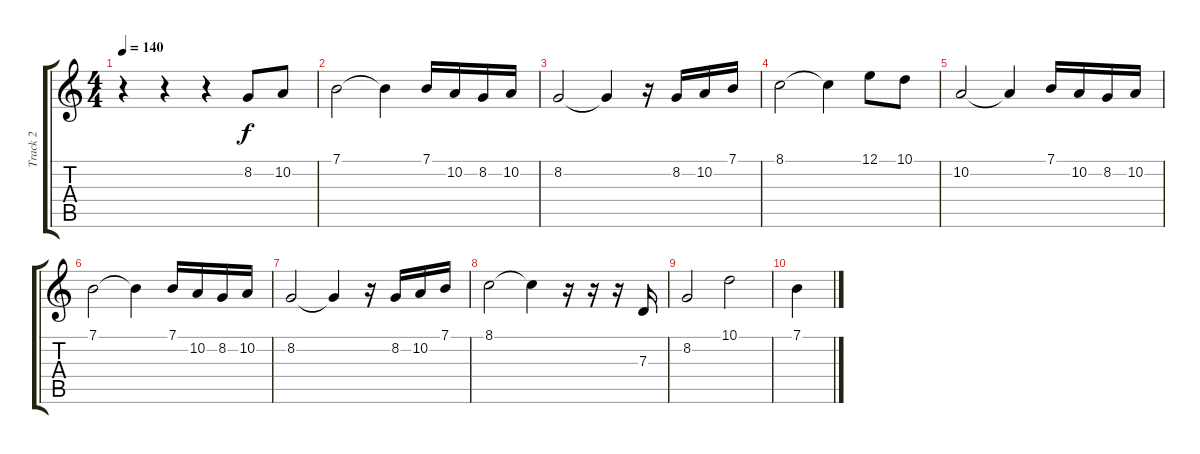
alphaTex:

\track ("Track 2" "Track 2") {instrument baritonesax}
\staff {score tabs}
\tuning (E4 B3 G3 D3 A2 E2) {hide}
\ts (4 4)
\tempo 140
\clef g2
\ks c
r.4{dy f instrument baritonesax} r.4 r.4 8.2.8 10.2.8 |
7.1.2 7.1{t}.4 7.1.16 10.2.16 8.2.16 10.2.16 |
8.2.2 8.2{t}.4 r.16 8.2.16 10.2.16 7.1.16 |
8.1.2 8.1{t}.4 12.1.8 10.1.8 |
10.2.2 10.2{t}.4 7.1.16 10.2.16 8.2.16 10.2.16 |
7.1.2 7.1{t}.4 7.1.16 10.2.16 8.2.16 10.2.16 |
8.2.2 8.2{t}.4 r.16 8.2.16 10.2.16 7.1.16 |
8.1.2 8.1{t}.4 r.16 r.16 r.16 7.3.16 |
8.2.2 10.1.2 |
7.1.4
